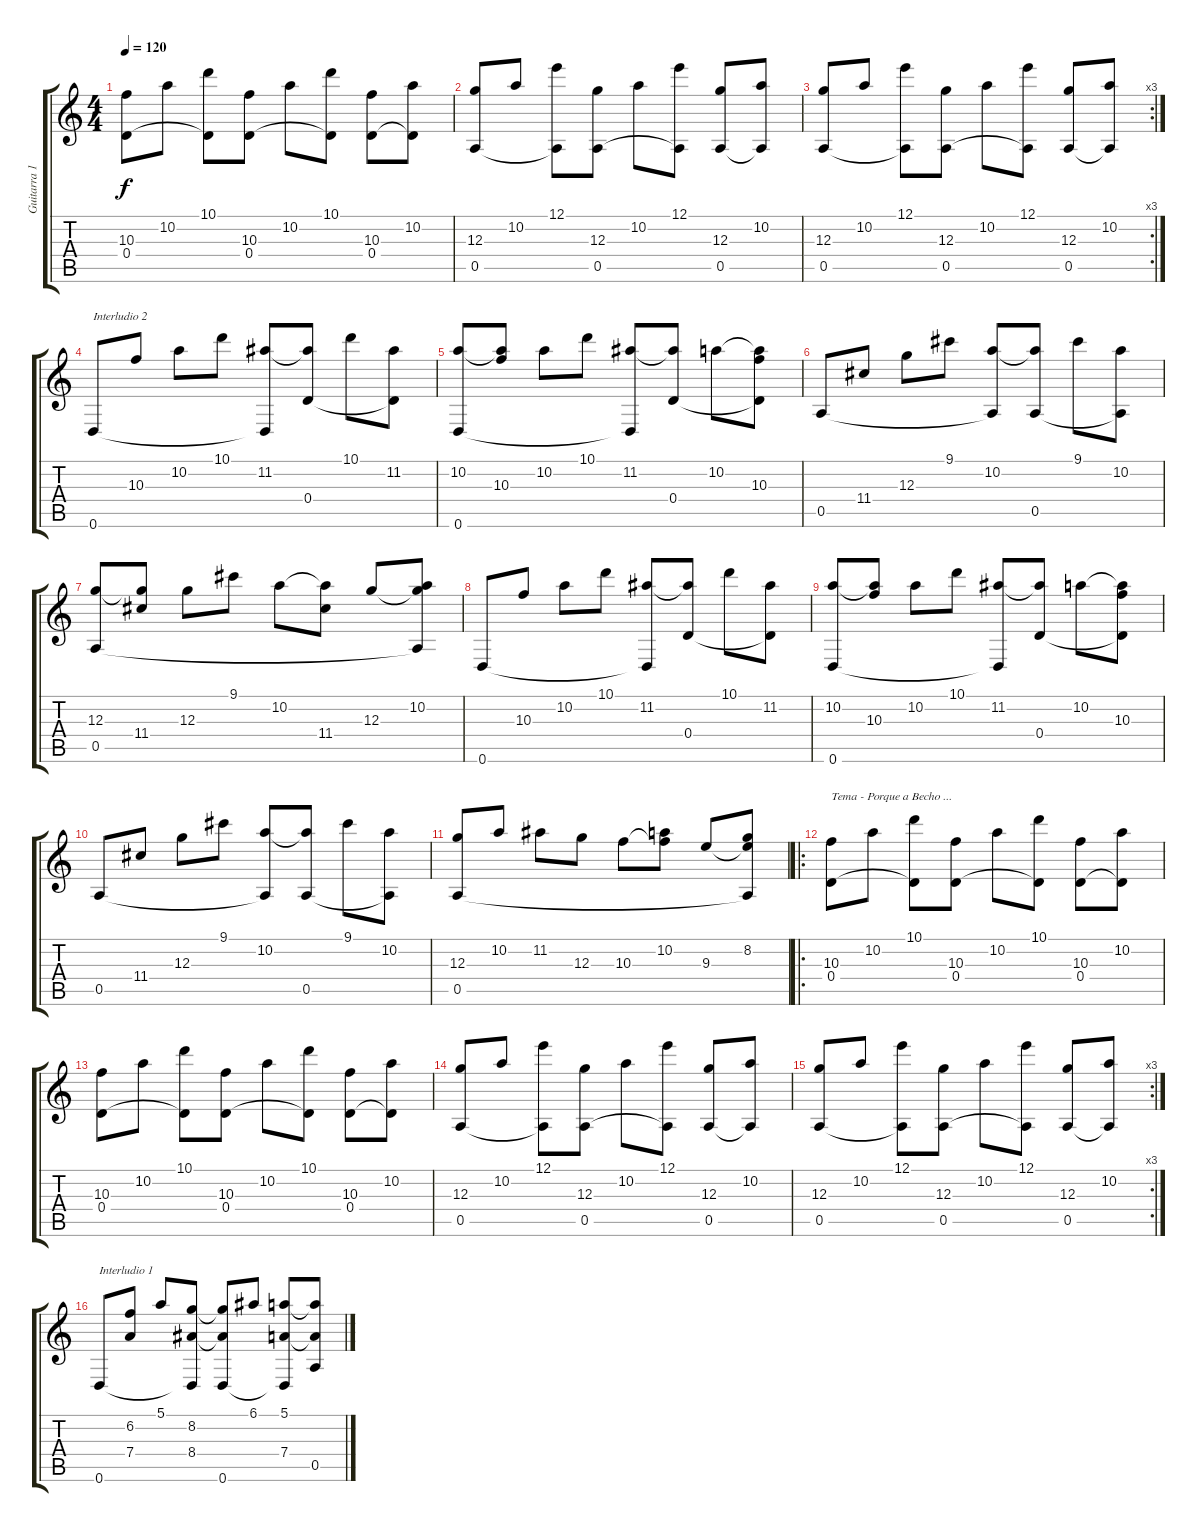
\track ("Guitarra 1 Dropped D" "Guitarra 1") {instrument acousticguitarnylon}
\staff {score tabs}
\tuning (E4 B3 G3 D3 A2 D2) {hide}
\ts (4 4)
\tempo 120
\clef g2
\ks c
(10.3 0.4).8{dy f} 10.2.8 (10.1 0.4{t}).8 (10.3 0.4).8 10.2.8 (10.1 0.4{t}).8 (10.3 0.4).8 (10.2 0.4{t}).8 |
(12.3 0.5).8 10.2.8 (12.1 0.5{t}).8 (12.3 0.5).8 10.2.8 (12.1 0.5{t}).8 (12.3 0.5).8 (10.2 0.5{t}).8 |
\rc 3
(12.3 0.5).8 10.2.8 (12.1 0.5{t}).8 (12.3 0.5).8 10.2.8 (12.1 0.5{t}).8 (12.3 0.5).8 (10.2 0.5{t}).8 |
0.6.8{txt "Interludio 2"} 10.3.8 10.2.8 10.1.8 (11.2 0.6{t}).8 (11.2{t} 0.4).8 10.1.8 (11.2 0.4{t}).8 |
(10.2 0.6).8 (10.2{t} 10.3).8 10.2.8 10.1.8 (11.2 0.6{t}).8 (11.2{t} 0.4).8 10.2.8 (10.2{t} 10.3 0.4{t}).8 |
0.5.8 11.4.8 12.3.8 9.1.8 (10.2 0.5{t}).8 (10.2{t} 0.5).8 9.1.8 (10.2 0.5{t}).8 |
(12.3 0.5).8 (12.3{t} 11.4).8 12.3.8 9.1.8 10.2.8 (10.2{t} 11.4).8 12.3.8 (10.2 12.3{t} 0.5{t}).8 |
0.6.8 10.3.8 10.2.8 10.1.8 (11.2 0.6{t}).8 (11.2{t} 0.4).8 10.1.8 (11.2 0.4{t}).8 |
(10.2 0.6).8 (10.2{t} 10.3).8 10.2.8 10.1.8 (11.2 0.6{t}).8 (11.2{t} 0.4).8 10.2.8 (10.2{t} 10.3 0.4{t}).8 |
0.5.8 11.4.8 12.3.8 9.1.8 (10.2 0.5{t}).8 (10.2{t} 0.5).8 9.1.8 (10.2 0.5{t}).8 |
(12.3 0.5).8 10.2.8 11.2.8 12.3.8 10.3.8 (10.2 10.3{t}).8 9.3.8 (8.2 9.3{t} 0.5{t}).8 |
\ro
(10.3 0.4).8{txt "Tema - Porque a Becho ..."} 10.2.8 (10.1 0.4{t}).8 (10.3 0.4).8 10.2.8 (10.1 0.4{t}).8 (10.3 0.4).8 (10.2 0.4{t}).8 |
(10.3 0.4).8 10.2.8 (10.1 0.4{t}).8 (10.3 0.4).8 10.2.8 (10.1 0.4{t}).8 (10.3 0.4).8 (10.2 0.4{t}).8 |
(12.3 0.5).8 10.2.8 (12.1 0.5{t}).8 (12.3 0.5).8 10.2.8 (12.1 0.5{t}).8 (12.3 0.5).8 (10.2 0.5{t}).8 |
\rc 3
(12.3 0.5).8 10.2.8 (12.1 0.5{t}).8 (12.3 0.5).8 10.2.8 (12.1 0.5{t}).8 (12.3 0.5).8 (10.2 0.5{t}).8 |
0.6.8{txt "Interludio 1"} (6.2 7.4).8 5.1.8 (8.2 8.4 0.6{t}).8 (8.2{t} 8.4{t} 0.6).8 6.1.8 (5.1 7.4 0.6{t}).8 (5.1{t} 7.4{t} 0.5).8
